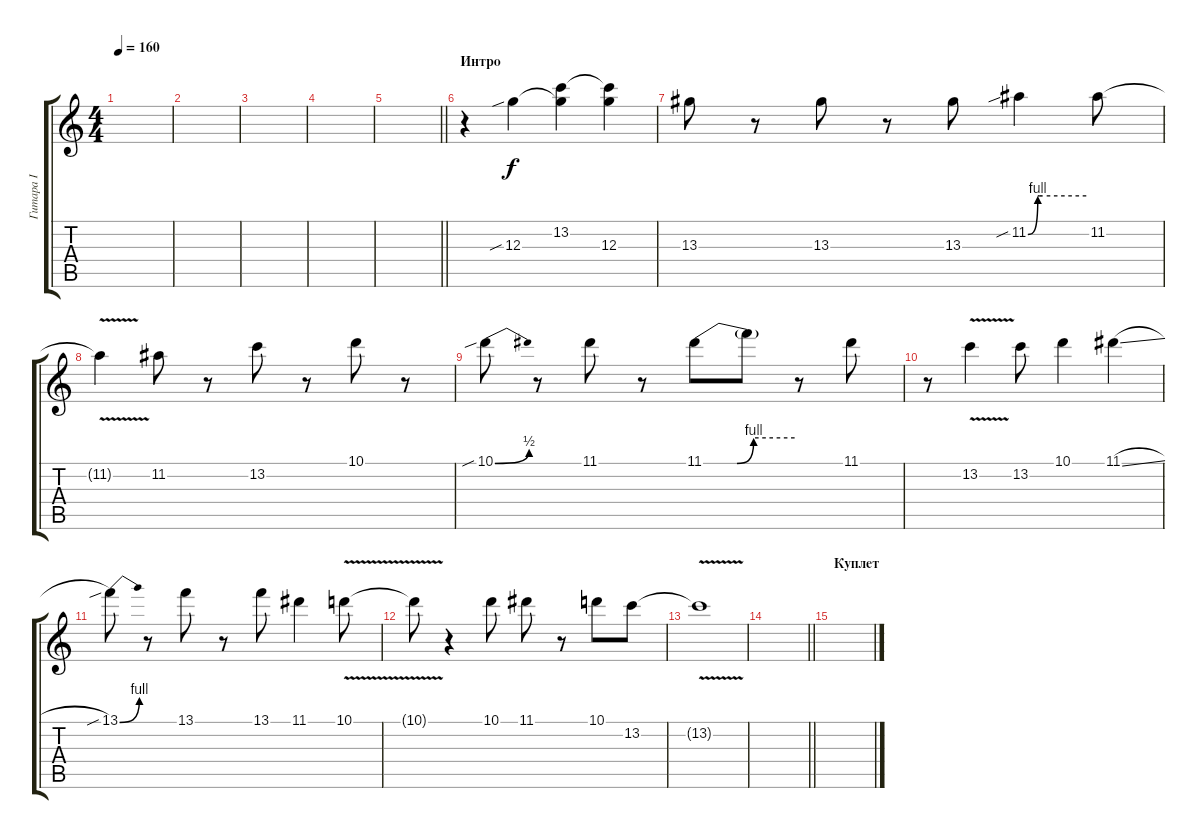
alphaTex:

\track ("Гитара I" "Гитара I") {instrument distortionguitar}
\staff {score tabs}
\tuning (E4 B3 G3 D3 A2 E2) {hide}
\ts (4 4)
\tempo 160
\clef g2
\ks c
|
|
|
|
\barLineRight lightlight
|
\section ("" "Интро")
r.4 12.3{sib}.4 (13.2 12.3{t}).4 (13.2{t} 12.3).4 |
13.3.8 r.8 13.3.8 r.8 13.3.8 11.2{be (custom 0 0 10 4 12 4 15 4 60 4) sib}.4 11.2.8 |
11.2{v t}.4 11.2.8 r.8 13.2.8 r.8 10.1.8 r.8 |
10.1{be (bend 0 0 60 2) sib}.8 r.8 11.1.8 r.8 11.1{be (custom 0 0 22 0 33 4 60 4)}.8 11.1{t}.8 r.8 11.1.8 |
r.8 13.2{v}.4 13.2.8 10.1.4 11.1{sl}.4 |
13.1{be (bend 0 0 60 4) sib}.8 r.8 13.1.8 r.8 13.1.8 11.1.4 10.1{v}.8 |
10.1{t}.8 r.4 10.1.8 11.1.8 r.8 10.1.8 13.2.8 |
13.2{v t}.1 |
\barLineRight lightlight
|
\section ("" "Куплет")
